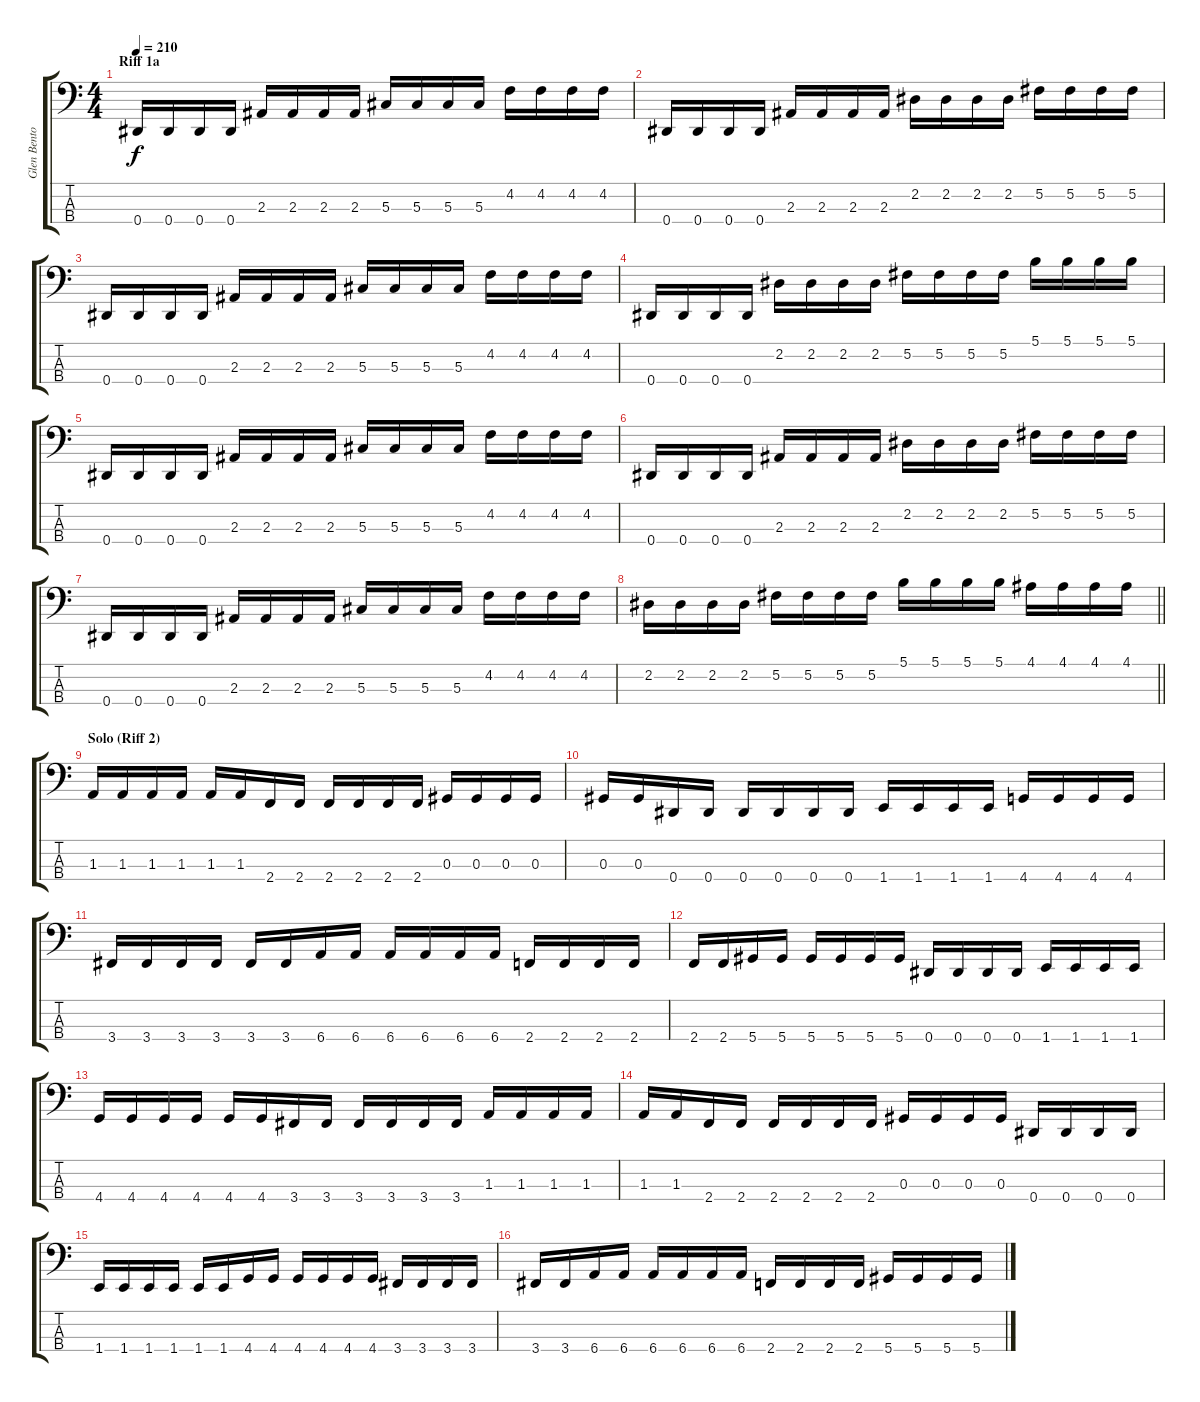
\track ("Glen Benton" "Glen Bento") {instrument electricbasspick}
\staff {score tabs}
\tuning (Gb2 Db2 Ab1 Eb1) {hide}
\ts (4 4)
\section ("" "Riff 1a")
\tempo 210
\clef f4
\ks c
0.4.16{dy f} 0.4.16 0.4.16 0.4.16 2.3.16 2.3.16 2.3.16 2.3.16 5.3.16 5.3.16 5.3.16 5.3.16 4.2.16 4.2.16 4.2.16 4.2.16 |
0.4.16 0.4.16 0.4.16 0.4.16 2.3.16 2.3.16 2.3.16 2.3.16 2.2.16 2.2.16 2.2.16 2.2.16 5.2.16 5.2.16 5.2.16 5.2.16 |
0.4.16 0.4.16 0.4.16 0.4.16 2.3.16 2.3.16 2.3.16 2.3.16 5.3.16 5.3.16 5.3.16 5.3.16 4.2.16 4.2.16 4.2.16 4.2.16 |
0.4.16 0.4.16 0.4.16 0.4.16 2.2.16 2.2.16 2.2.16 2.2.16 5.2.16 5.2.16 5.2.16 5.2.16 5.1.16 5.1.16 5.1.16 5.1.16 |
0.4.16 0.4.16 0.4.16 0.4.16 2.3.16 2.3.16 2.3.16 2.3.16 5.3.16 5.3.16 5.3.16 5.3.16 4.2.16 4.2.16 4.2.16 4.2.16 |
0.4.16 0.4.16 0.4.16 0.4.16 2.3.16 2.3.16 2.3.16 2.3.16 2.2.16 2.2.16 2.2.16 2.2.16 5.2.16 5.2.16 5.2.16 5.2.16 |
0.4.16 0.4.16 0.4.16 0.4.16 2.3.16 2.3.16 2.3.16 2.3.16 5.3.16 5.3.16 5.3.16 5.3.16 4.2.16 4.2.16 4.2.16 4.2.16 |
\barLineRight lightlight
2.2.16 2.2.16 2.2.16 2.2.16 5.2.16 5.2.16 5.2.16 5.2.16 5.1.16 5.1.16 5.1.16 5.1.16 4.1.16 4.1.16 4.1.16 4.1.16 |
\section ("" "Solo (Riff 2)")
1.3.16 1.3.16 1.3.16 1.3.16 1.3.16 1.3.16 2.4.16 2.4.16 2.4.16 2.4.16 2.4.16 2.4.16 0.3.16 0.3.16 0.3.16 0.3.16 |
0.3.16 0.3.16 0.4.16 0.4.16 0.4.16 0.4.16 0.4.16 0.4.16 1.4.16 1.4.16 1.4.16 1.4.16 4.4.16 4.4.16 4.4.16 4.4.16 |
3.4.16 3.4.16 3.4.16 3.4.16 3.4.16 3.4.16 6.4.16 6.4.16 6.4.16 6.4.16 6.4.16 6.4.16 2.4.16 2.4.16 2.4.16 2.4.16 |
2.4.16 2.4.16 5.4.16 5.4.16 5.4.16 5.4.16 5.4.16 5.4.16 0.4.16 0.4.16 0.4.16 0.4.16 1.4.16 1.4.16 1.4.16 1.4.16 |
4.4.16 4.4.16 4.4.16 4.4.16 4.4.16 4.4.16 3.4.16 3.4.16 3.4.16 3.4.16 3.4.16 3.4.16 1.3.16 1.3.16 1.3.16 1.3.16 |
1.3.16 1.3.16 2.4.16 2.4.16 2.4.16 2.4.16 2.4.16 2.4.16 0.3.16 0.3.16 0.3.16 0.3.16 0.4.16 0.4.16 0.4.16 0.4.16 |
1.4.16 1.4.16 1.4.16 1.4.16 1.4.16 1.4.16 4.4.16 4.4.16 4.4.16 4.4.16 4.4.16 4.4.16 3.4.16 3.4.16 3.4.16 3.4.16 |
3.4.16 3.4.16 6.4.16 6.4.16 6.4.16 6.4.16 6.4.16 6.4.16 2.4.16 2.4.16 2.4.16 2.4.16 5.4.16 5.4.16 5.4.16 5.4.16
